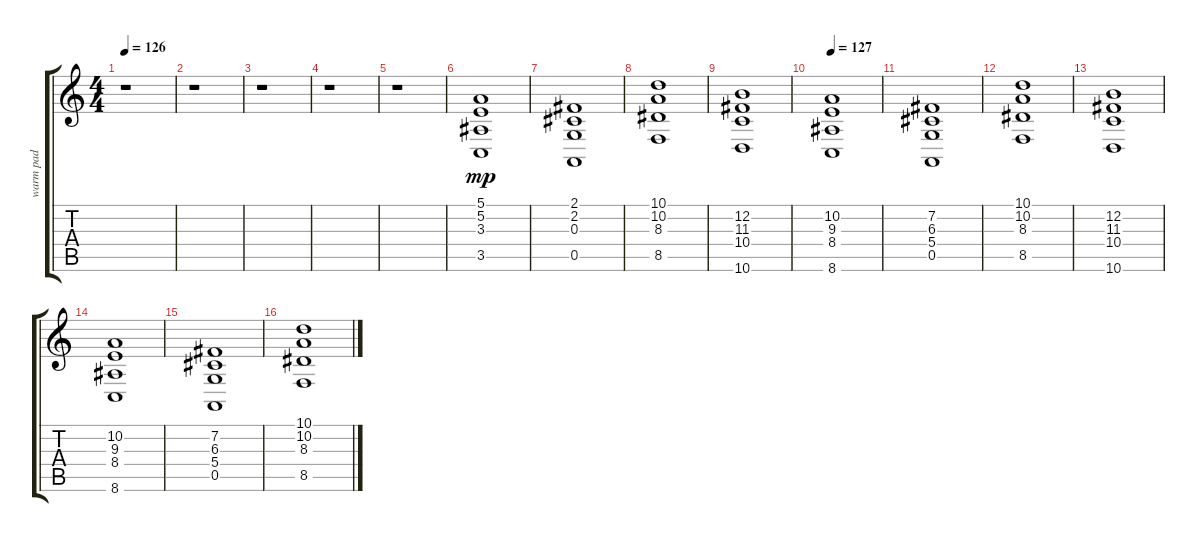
\track ("warm pad" "warm pad") {instrument pad2warm}
\staff {score tabs}
\tuning (E4 B3 G3 D3 A2 E2) {hide}
\ts (4 4)
\tempo 126
\clef g2
\ks c
r.1{dy mp instrument pad2warm} |
r.1 |
r.1 |
r.1 |
r.1 |
(5.1 5.2 3.3 3.5).1 |
(2.1 2.2 0.3 0.5).1 |
(10.1 10.2 8.3 8.5).1 |
(12.2 11.3 10.4 10.6).1 |
\tempo 127
(10.2 9.3 8.4 8.6).1 |
(7.2 6.3 5.4 0.5).1 |
(10.1 10.2 8.3 8.5).1 |
(12.2 11.3 10.4 10.6).1 |
(10.2 9.3 8.4 8.6).1 |
(7.2 6.3 5.4 0.5).1 |
(10.1 10.2 8.3 8.5).1
